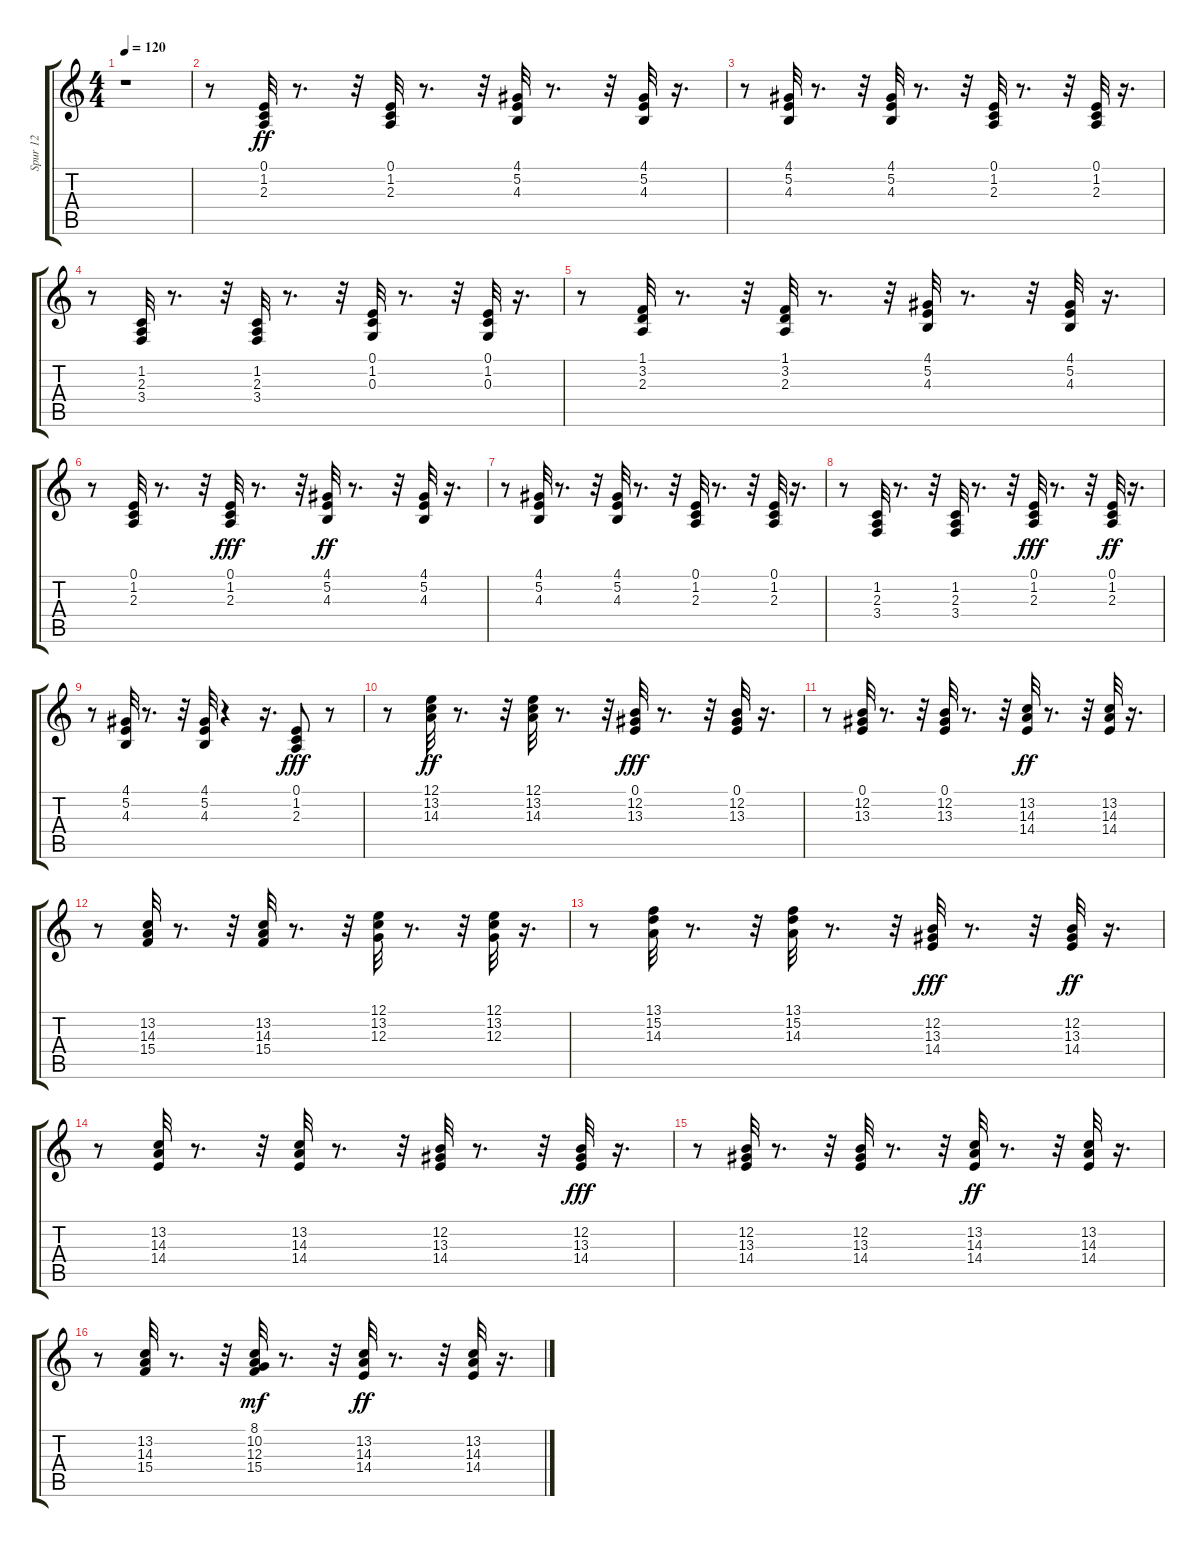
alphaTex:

\track ("Spur 12" "Spur 12") {instrument acousticgrandpiano}
\staff {score tabs}
\tuning (E4 B3 G3 D3 A2 E2) {hide}
\ts (4 4)
\tempo 120
\clef g2
\ks c
r.1{dy ff instrument acousticgrandpiano} |
r.8 (0.1 1.2 2.3).32 r.8{d} r.32 (0.1 1.2 2.3).32 r.8{d} r.32 (4.1 5.2 4.3).32 r.8{d} r.32 (4.1 5.2 4.3).32 r.16{d} |
r.8 (4.1 5.2 4.3).32 r.8{d} r.32 (4.1 5.2 4.3).32 r.8{d} r.32 (0.1 1.2 2.3).32 r.8{d} r.32 (0.1 1.2 2.3).32 r.16{d} |
r.8 (1.2 2.3 3.4).32{instrument acousticgrandpiano} r.8{d} r.32 (1.2 2.3 3.4).32 r.8{d} r.32 (0.1 1.2 0.3).32 r.8{d} r.32 (0.1 1.2 0.3).32 r.16{d} |
r.8 (1.1 3.2 2.3).32 r.8{d} r.32 (1.1 3.2 2.3).32 r.8{d} r.32 (4.1 5.2 4.3).32 r.8{d} r.32 (4.1 5.2 4.3).32 r.16{d} |
r.8 (0.1 1.2 2.3).32 r.8{d} r.32 (0.1 1.2 2.3).32{dy fff} r.8{d} r.32 (4.1 5.2 4.3).32{dy ff} r.8{d} r.32 (4.1 5.2 4.3).32 r.16{d} |
r.8 (4.1 5.2 4.3).32 r.8{d} r.32 (4.1 5.2 4.3).32 r.8{d} r.32 (0.1 1.2 2.3).32 r.8{d} r.32 (0.1 1.2 2.3).32 r.16{d} |
r.8 (1.2 2.3 3.4).32 r.8{d} r.32 (1.2 2.3 3.4).32 r.8{d} r.32 (0.1 1.2 2.3).32{dy fff} r.8{d} r.32 (0.1 1.2 2.3).32{dy ff} r.16{d} |
r.8 (4.1 5.2 4.3).32 r.8{d} r.32 (4.1 5.2 4.3).32 r.4 r.16{d} (0.1 1.2 2.3).8{dy fff} r.8 |
r.8 (12.1 13.2 14.3).32{dy ff instrument acousticgrandpiano} r.8{d} r.32 (12.1 13.2 14.3).32 r.8{d} r.32 (0.1 12.2 13.3).32{dy fff} r.8{d} r.32 (0.1 12.2 13.3).32 r.16{d} |
r.8 (0.1 12.2 13.3).32 r.8{d} r.32 (0.1 12.2 13.3).32 r.8{d} r.32 (13.2 14.3 14.4).32{dy ff} r.8{d} r.32 (13.2 14.3 14.4).32 r.16{d} |
r.8 (13.2 14.3 15.4).32 r.8{d} r.32 (13.2 14.3 15.4).32 r.8{d} r.32 (12.1 13.2 12.3).32 r.8{d} r.32 (12.1 13.2 12.3).32 r.16{d} |
r.8 (13.1 15.2 14.3).32{instrument acousticgrandpiano} r.8{d} r.32 (13.1 15.2 14.3).32 r.8{d} r.32 (12.2 13.3 14.4).32{dy fff} r.8{d} r.32 (12.2 13.3 14.4).32{dy ff} r.16{d} |
r.8 (13.2 14.3 14.4).32 r.8{d} r.32 (13.2 14.3 14.4).32 r.8{d} r.32 (12.2 13.3 14.4).32 r.8{d} r.32 (12.2 13.3 14.4).32{dy fff} r.16{d} |
r.8 (12.2 13.3 14.4).32 r.8{d} r.32 (12.2 13.3 14.4).32 r.8{d} r.32 (13.2 14.3 14.4).32{dy ff} r.8{d} r.32 (13.2 14.3 14.4).32 r.16{d} |
r.8 (13.2 14.3 15.4).32 r.8{d} r.32 (8.1 10.2 12.3 15.4).32{dy mf} r.8{d} r.32 (13.2 14.3 14.4).32{dy ff} r.8{d} r.32 (13.2 14.3 14.4).32 r.16{d}
